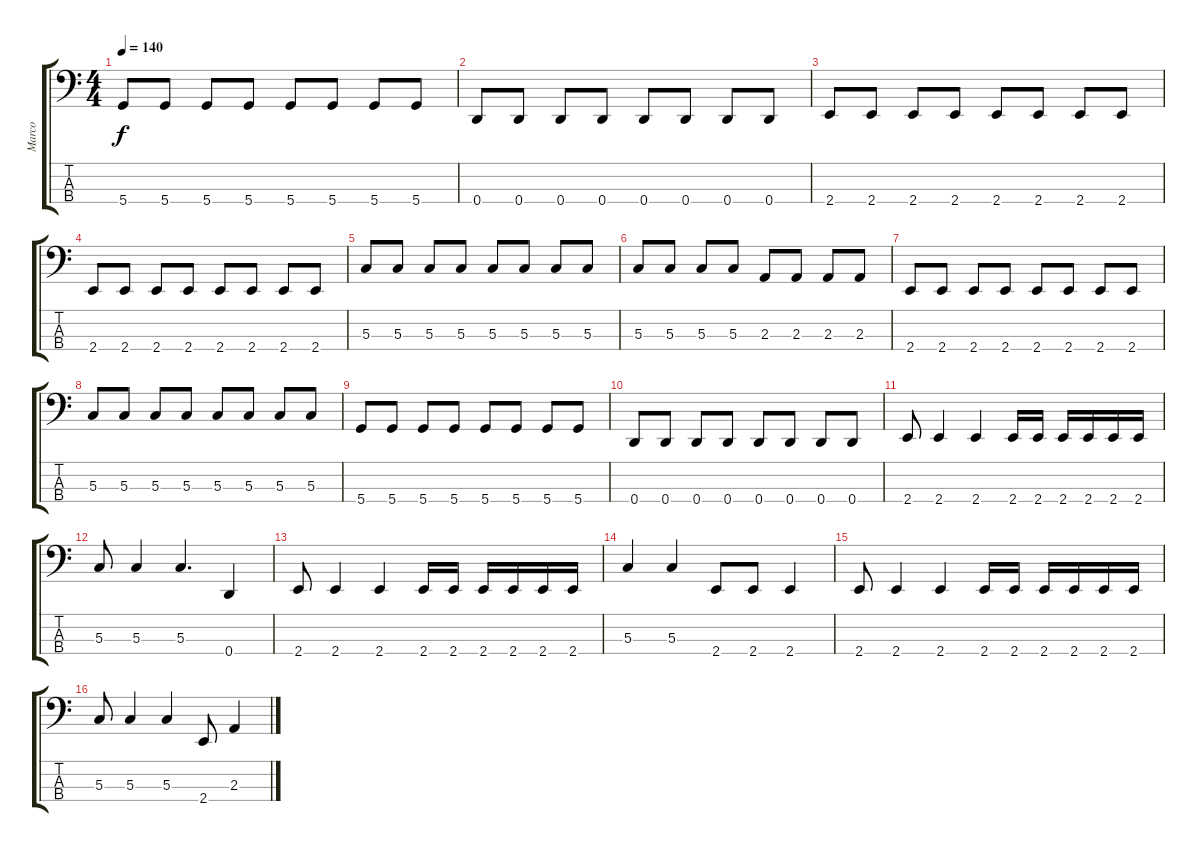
\track ("Marco" "Marco") {instrument electricbassfinger}
\staff {score tabs}
\tuning (F2 C2 G1 D1) {hide}
\ts (4 4)
\tempo 140
\clef f4
\ks aminor
5.4.8{dy f} 5.4.8 5.4.8 5.4.8 5.4.8 5.4.8 5.4.8 5.4.8 |
0.4.8 0.4.8 0.4.8 0.4.8 0.4.8 0.4.8 0.4.8 0.4.8 |
2.4.8 2.4.8 2.4.8 2.4.8 2.4.8 2.4.8 2.4.8 2.4.8 |
2.4.8 2.4.8 2.4.8 2.4.8 2.4.8 2.4.8 2.4.8 2.4.8 |
5.3.8 5.3.8 5.3.8 5.3.8 5.3.8 5.3.8 5.3.8 5.3.8 |
5.3.8 5.3.8 5.3.8 5.3.8 2.3.8 2.3.8 2.3.8 2.3.8 |
2.4.8 2.4.8 2.4.8 2.4.8 2.4.8 2.4.8 2.4.8 2.4.8 |
5.3.8 5.3.8 5.3.8 5.3.8 5.3.8 5.3.8 5.3.8 5.3.8 |
5.4.8 5.4.8 5.4.8 5.4.8 5.4.8 5.4.8 5.4.8 5.4.8 |
0.4.8 0.4.8 0.4.8 0.4.8 0.4.8 0.4.8 0.4.8 0.4.8 |
\ks c
2.4.8 2.4.4 2.4.4 2.4.16 2.4.16 2.4.16 2.4.16 2.4.16 2.4.16 |
5.3.8 5.3.4 5.3.4{d} 0.4.4 |
2.4.8 2.4.4 2.4.4 2.4.16 2.4.16 2.4.16 2.4.16 2.4.16 2.4.16 |
5.3.4 5.3.4 2.4.8 2.4.8 2.4.4 |
2.4.8 2.4.4 2.4.4 2.4.16 2.4.16 2.4.16 2.4.16 2.4.16 2.4.16 |
5.3.8 5.3.4 5.3.4 2.4.8 2.3.4
